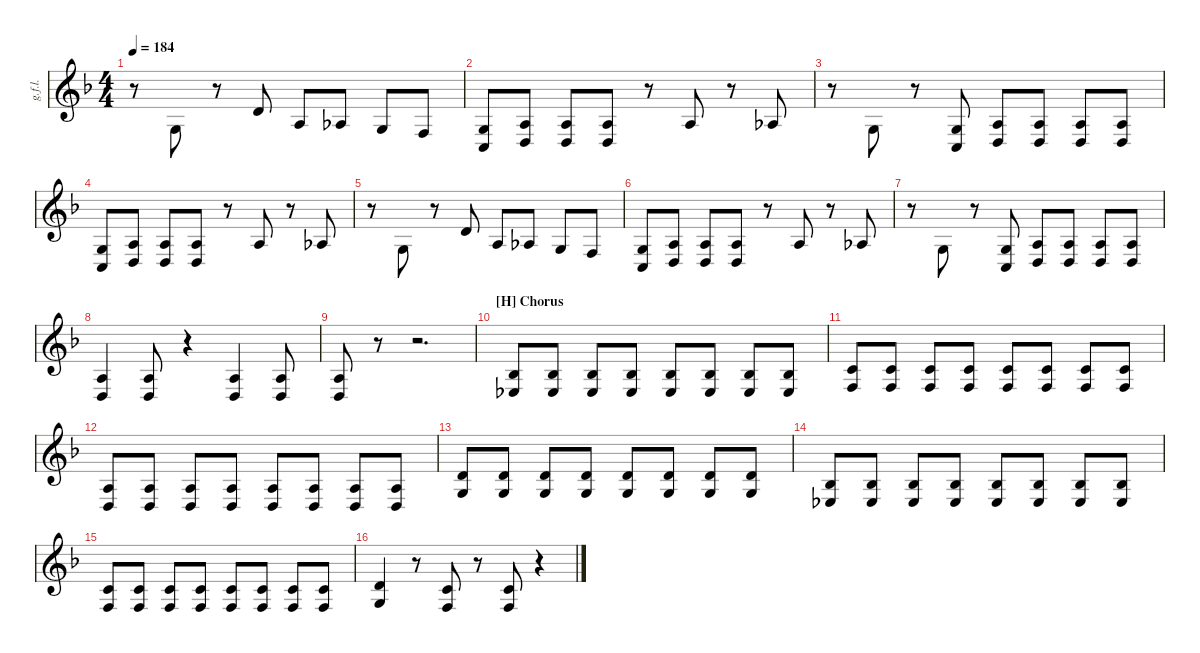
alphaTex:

\defaultSystemsLayout 4
\hideDynamics
\bracketExtendMode nobrackets
\otherSystemsTrackNameOrientation horizontal
\track ("Guitar Folder L" "g.f.l.") {instrument distortionguitar}
\staff {score}
\tuning (D4 A3 F3 C3 G2 C2)
\ts (4 4)
\tempo 184
\clef g2
\ks dminor
r.8{dy mf beam Down} 7.6{acc forcenatural}.8{beam Up} r.8{beam Up} 7.5{acc forcenatural}.8{beam Up} 9.6{acc forcenatural}.8{beam Up} 8.6{acc b}.8{beam Up} 7.6{acc forcenatural}.8{beam Up} 5.6{acc forcenatural}.8{beam Up} |
(0.6{acc forcenatural} 0.5{acc forcenatural}).8{beam Up} (2.6{acc forcenatural} 2.5{acc forcenatural}).8{beam Up} (2.6{acc forcenatural} 2.5{acc forcenatural}).8{beam Up} (2.5{acc forcenatural} 2.6{acc forcenatural}).8{beam Up} r.8{beam Up} 9.6{acc forcenatural}.8{beam Up} r.8{beam Up} 8.6{acc b}.8{beam Up} |
r.8{beam Down} 7.6{acc forcenatural}.8{beam Up} r.8{beam Up} (0.6{acc forcenatural} 0.5{acc forcenatural}).8{beam Up} (2.5{acc forcenatural} 2.6{acc forcenatural}).8{beam Up} (2.6{acc forcenatural} 2.5{acc forcenatural}).8{beam Up} (2.5{acc forcenatural} 2.6{acc forcenatural}).8{beam Up} (2.5{acc forcenatural} 2.6{acc forcenatural}).8{beam Up} |
(0.6{acc forcenatural} 0.5{acc forcenatural}).8{beam Up} (2.6{acc forcenatural} 2.5{acc forcenatural}).8{beam Up} (2.6{acc forcenatural} 2.5{acc forcenatural}).8{beam Up} (2.5{acc forcenatural} 2.6{acc forcenatural}).8{beam Up} r.8{beam Up} 9.6{acc forcenatural}.8{beam Up} r.8{beam Up} 8.6{acc b}.8{beam Up} |
r.8{beam Down} 7.6{acc forcenatural}.8{beam Up} r.8{beam Up} 7.5{acc forcenatural}.8{beam Up} 9.6{acc forcenatural}.8{beam Up} 8.6{acc b}.8{beam Up} 7.6{acc forcenatural}.8{beam Up} 5.6{acc forcenatural}.8{beam Up} |
(0.6{acc forcenatural} 0.5{acc forcenatural}).8{beam Up} (2.6{acc forcenatural} 2.5{acc forcenatural}).8{beam Up} (2.6{acc forcenatural} 2.5{acc forcenatural}).8{beam Up} (2.5{acc forcenatural} 2.6{acc forcenatural}).8{beam Up} r.8{beam Up} 9.6{acc forcenatural}.8{beam Up} r.8{beam Up} 8.6{acc b}.8{beam Up} |
r.8{beam Down} 7.6{acc forcenatural}.8{beam Up} r.8{beam Up} (0.6{acc forcenatural} 0.5{acc forcenatural}).8{beam Up} (2.5{acc forcenatural} 2.6{acc forcenatural}).8{beam Up} (2.6{acc forcenatural} 2.5{acc forcenatural}).8{beam Up} (2.5{acc forcenatural} 2.6{acc forcenatural}).8{beam Up} (2.5{acc forcenatural} 2.6{acc forcenatural}).8{beam Up} |
(2.6{pm acc forcenatural} 2.5{pm acc forcenatural}).4{beam Up} (2.6{pm acc forcenatural} 2.5{pm acc forcenatural}).8{beam Up} r.4{beam Up} (2.6{pm acc forcenatural} 2.5{pm acc forcenatural}).4{beam Up} (2.5{pm acc forcenatural} 2.6{pm acc forcenatural}).8{beam Up} |
(2.6{pm acc forcenatural} 2.5{pm acc forcenatural}).8{beam Up} r.8{beam Up} r.2{d beam Up} |
\section ("H" "Chorus")
(3.6{acc b} 3.5{acc b}).8{beam Up} (3.6{acc b} 3.5{acc b}).8{beam Up} (3.6{acc b} 3.5{acc b}).8{beam Up} (3.6{acc b} 3.5{acc b}).8{beam Up} (3.6{acc b} 3.5{acc b}).8{beam Up} (3.6{acc b} 3.5{acc b}).8{beam Up} (3.6{acc b} 3.5{acc b}).8{beam Up} (3.6{acc b} 3.5{acc b}).8{beam Up} |
(5.6{acc forcenatural} 5.5{acc forcenatural}).8{beam Up} (5.6{acc forcenatural} 5.5{acc forcenatural}).8{beam Up} (5.6{acc forcenatural} 5.5{acc forcenatural}).8{beam Up} (5.6{acc forcenatural} 5.5{acc forcenatural}).8{beam Up} (5.6{acc forcenatural} 5.5{acc forcenatural}).8{beam Up} (5.6{acc forcenatural} 5.5{acc forcenatural}).8{beam Up} (5.6{acc forcenatural} 5.5{acc forcenatural}).8{beam Up} (5.6{acc forcenatural} 5.5{acc forcenatural}).8{beam Up} |
(2.6{acc forcenatural} 2.5{acc forcenatural}).8{beam Up} (2.6{acc forcenatural} 2.5{acc forcenatural}).8{beam Up} (2.6{acc forcenatural} 2.5{acc forcenatural}).8{beam Up} (2.6{acc forcenatural} 2.5{acc forcenatural}).8{beam Up} (2.6{acc forcenatural} 2.5{acc forcenatural}).8{beam Up} (2.6{acc forcenatural} 2.5{acc forcenatural}).8{beam Up} (2.6{acc forcenatural} 2.5{acc forcenatural}).8{beam Up} (2.6{acc forcenatural} 2.5{acc forcenatural}).8{beam Up} |
(7.6{acc forcenatural} 7.5{acc forcenatural}).8{beam Up} (7.6{acc forcenatural} 7.5{acc forcenatural}).8{beam Up} (7.6{acc forcenatural} 7.5{acc forcenatural}).8{beam Up} (7.6{acc forcenatural} 7.5{acc forcenatural}).8{beam Up} (7.6{acc forcenatural} 7.5{acc forcenatural}).8{beam Up} (7.6{acc forcenatural} 7.5{acc forcenatural}).8{beam Up} (7.6{acc forcenatural} 7.5{acc forcenatural}).8{beam Up} (7.6{acc forcenatural} 7.5{acc forcenatural}).8{beam Up} |
(3.6{acc b} 3.5{acc b}).8{beam Up} (3.6{acc b} 3.5{acc b}).8{beam Up} (3.6{acc b} 3.5{acc b}).8{beam Up} (3.6{acc b} 3.5{acc b}).8{beam Up} (3.6{acc b} 3.5{acc b}).8{beam Up} (3.6{acc b} 3.5{acc b}).8{beam Up} (3.6{acc b} 3.5{acc b}).8{beam Up} (3.6{acc b} 3.5{acc b}).8{beam Up} |
(5.6{acc forcenatural} 5.5{acc forcenatural}).8{beam Up} (5.6{acc forcenatural} 5.5{acc forcenatural}).8{beam Up} (5.6{acc forcenatural} 5.5{acc forcenatural}).8{beam Up} (5.6{acc forcenatural} 5.5{acc forcenatural}).8{beam Up} (5.6{acc forcenatural} 5.5{acc forcenatural}).8{beam Up} (5.6{acc forcenatural} 5.5{acc forcenatural}).8{beam Up} (5.6{acc forcenatural} 5.5{acc forcenatural}).8{beam Up} (5.6{acc forcenatural} 5.5{acc forcenatural}).8{beam Up} |
(7.6{acc forcenatural} 7.5{acc forcenatural}).4{beam Up} r.8{beam Up} (5.6{acc forcenatural} 5.5{acc forcenatural}).8{beam Up} r.8{beam Up} (5.5{acc forcenatural} 5.6{acc forcenatural}).8{beam Up} r.4{beam Up}
